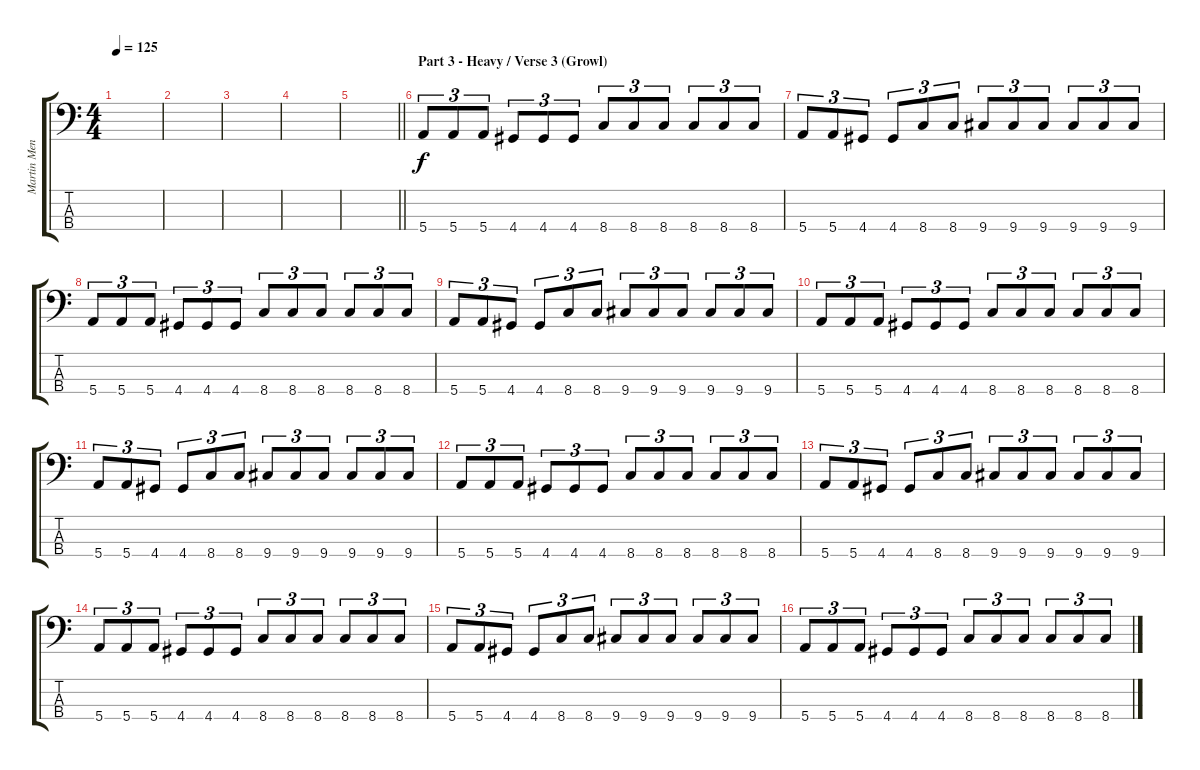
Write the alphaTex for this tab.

\track ("Martin Mendez" "Martin Men") {instrument electricbasspick}
\staff {score tabs}
\tuning (G2 D2 A1 E1) {hide}
\ts (4 4)
\tempo 125
\clef f4
\ks c
|
|
|
|
\barLineRight lightlight
|
\section ("" "Part 3 - Heavy / Verse 3 (Growl)")
5.4.8{tu (3 2) volume 16} 5.4.8{tu (3 2)} 5.4.8{tu (3 2)} 4.4.8{tu (3 2)} 4.4.8{tu (3 2)} 4.4.8{tu (3 2)} 8.4.8{tu (3 2)} 8.4.8{tu (3 2)} 8.4.8{tu (3 2)} 8.4.8{tu (3 2)} 8.4.8{tu (3 2)} 8.4.8{tu (3 2)} |
5.4.8{tu (3 2)} 5.4.8{tu (3 2)} 4.4.8{tu (3 2)} 4.4.8{tu (3 2)} 8.4.8{tu (3 2)} 8.4.8{tu (3 2)} 9.4.8{tu (3 2)} 9.4.8{tu (3 2)} 9.4.8{tu (3 2)} 9.4.8{tu (3 2)} 9.4.8{tu (3 2)} 9.4.8{tu (3 2)} |
5.4.8{tu (3 2)} 5.4.8{tu (3 2)} 5.4.8{tu (3 2)} 4.4.8{tu (3 2)} 4.4.8{tu (3 2)} 4.4.8{tu (3 2)} 8.4.8{tu (3 2)} 8.4.8{tu (3 2)} 8.4.8{tu (3 2)} 8.4.8{tu (3 2)} 8.4.8{tu (3 2)} 8.4.8{tu (3 2)} |
5.4.8{tu (3 2)} 5.4.8{tu (3 2)} 4.4.8{tu (3 2)} 4.4.8{tu (3 2)} 8.4.8{tu (3 2)} 8.4.8{tu (3 2)} 9.4.8{tu (3 2)} 9.4.8{tu (3 2)} 9.4.8{tu (3 2)} 9.4.8{tu (3 2)} 9.4.8{tu (3 2)} 9.4.8{tu (3 2)} |
5.4.8{tu (3 2)} 5.4.8{tu (3 2)} 5.4.8{tu (3 2)} 4.4.8{tu (3 2)} 4.4.8{tu (3 2)} 4.4.8{tu (3 2)} 8.4.8{tu (3 2)} 8.4.8{tu (3 2)} 8.4.8{tu (3 2)} 8.4.8{tu (3 2)} 8.4.8{tu (3 2)} 8.4.8{tu (3 2)} |
5.4.8{tu (3 2)} 5.4.8{tu (3 2)} 4.4.8{tu (3 2)} 4.4.8{tu (3 2)} 8.4.8{tu (3 2)} 8.4.8{tu (3 2)} 9.4.8{tu (3 2)} 9.4.8{tu (3 2)} 9.4.8{tu (3 2)} 9.4.8{tu (3 2)} 9.4.8{tu (3 2)} 9.4.8{tu (3 2)} |
5.4.8{tu (3 2)} 5.4.8{tu (3 2)} 5.4.8{tu (3 2)} 4.4.8{tu (3 2)} 4.4.8{tu (3 2)} 4.4.8{tu (3 2)} 8.4.8{tu (3 2)} 8.4.8{tu (3 2)} 8.4.8{tu (3 2)} 8.4.8{tu (3 2)} 8.4.8{tu (3 2)} 8.4.8{tu (3 2)} |
5.4.8{tu (3 2)} 5.4.8{tu (3 2)} 4.4.8{tu (3 2)} 4.4.8{tu (3 2)} 8.4.8{tu (3 2)} 8.4.8{tu (3 2)} 9.4.8{tu (3 2)} 9.4.8{tu (3 2)} 9.4.8{tu (3 2)} 9.4.8{tu (3 2)} 9.4.8{tu (3 2)} 9.4.8{tu (3 2)} |
5.4.8{tu (3 2)} 5.4.8{tu (3 2)} 5.4.8{tu (3 2)} 4.4.8{tu (3 2)} 4.4.8{tu (3 2)} 4.4.8{tu (3 2)} 8.4.8{tu (3 2)} 8.4.8{tu (3 2)} 8.4.8{tu (3 2)} 8.4.8{tu (3 2)} 8.4.8{tu (3 2)} 8.4.8{tu (3 2)} |
5.4.8{tu (3 2)} 5.4.8{tu (3 2)} 4.4.8{tu (3 2)} 4.4.8{tu (3 2)} 8.4.8{tu (3 2)} 8.4.8{tu (3 2)} 9.4.8{tu (3 2)} 9.4.8{tu (3 2)} 9.4.8{tu (3 2)} 9.4.8{tu (3 2)} 9.4.8{tu (3 2)} 9.4.8{tu (3 2)} |
5.4.8{tu (3 2)} 5.4.8{tu (3 2)} 5.4.8{tu (3 2)} 4.4.8{tu (3 2)} 4.4.8{tu (3 2)} 4.4.8{tu (3 2)} 8.4.8{tu (3 2)} 8.4.8{tu (3 2)} 8.4.8{tu (3 2)} 8.4.8{tu (3 2)} 8.4.8{tu (3 2)} 8.4.8{tu (3 2)}
